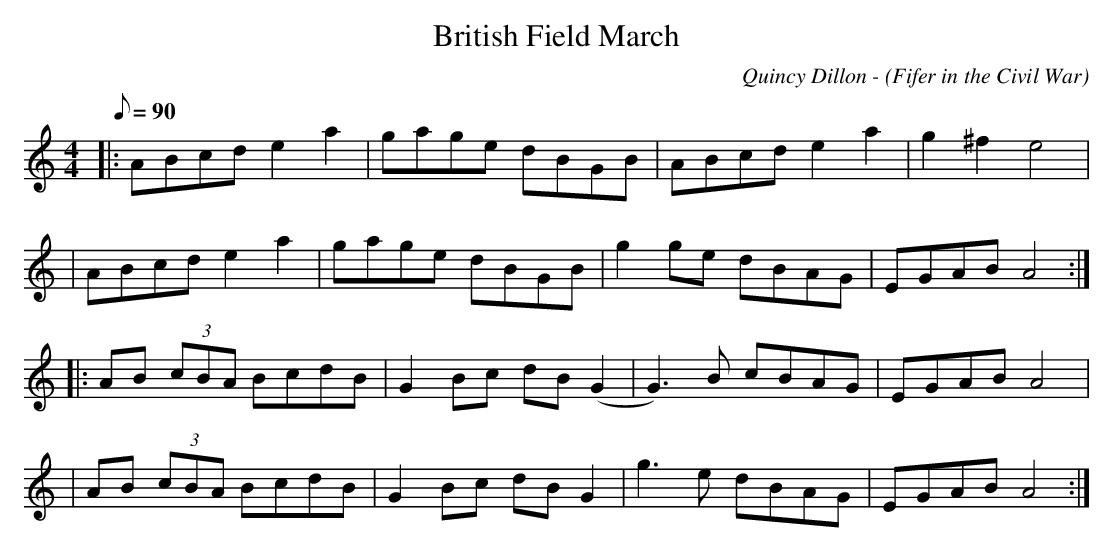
X:1
T:British Field March
M:4/4
L:1/8
Q:90
O:Quincy Dillon - (Fifer in the Civil War)
K:Am
|: ABcd e2a2 | gage dBGB | ABcd e2a2 | g2^f2 e4 |
|  ABcd e2a2 | gage dBGB | g2ge dBAG | EGAB  A4 :|
|: AB (3cBA BcdB | G2Bc dB(G2 | G3)B cBAG | EGAB A4 |
|  AB (3cBA BcdB | G2Bc dBG2  | g3e  dBAG | EGAB A4 :|
